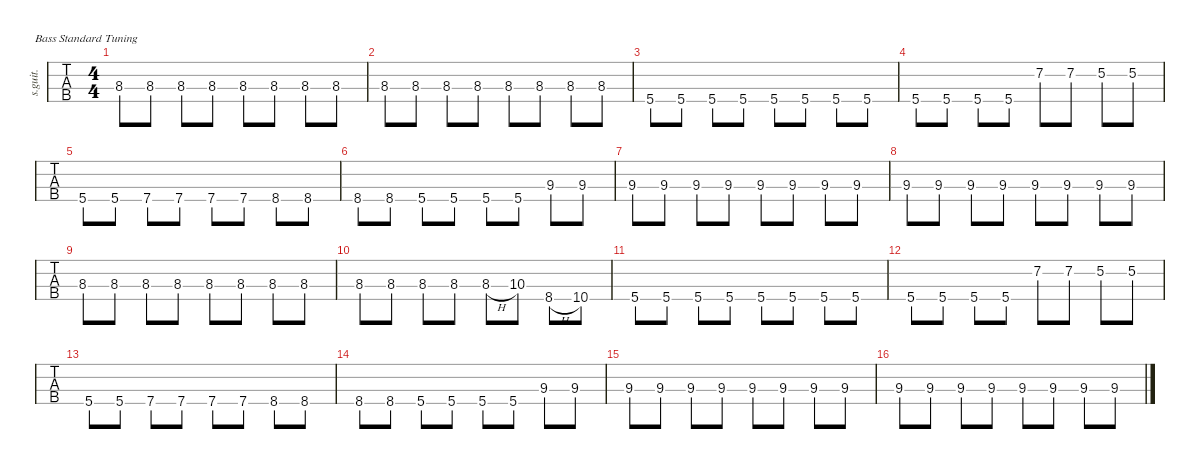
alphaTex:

\defaultSystemsLayout 4
\hideDynamics
\bracketExtendMode nobrackets
\track ("Electric Bass" "s.guit.") {instrument electricbassfinger}
\staff {tabs}
\tuning (G2 D2 A1 E1)
\ts (4 4)
\tempo (173 hide)
\clef f4
\ks c
8.3.8{dy mf} 8.3.8 8.3.8 8.3.8 8.3.8 8.3.8 8.3.8 8.3.8 |
8.3.8 8.3.8 8.3.8 8.3.8 8.3.8 8.3.8 8.3.8 8.3.8 |
5.4.8 5.4.8 5.4.8 5.4.8 5.4.8 5.4.8 5.4.8 5.4.8 |
5.4.8 5.4.8 5.4.8 5.4.8 7.2.8 7.2.8 5.2.8 5.2.8 |
5.4.8 5.4.8 7.4.8 7.4.8 7.4.8 7.4.8 8.4.8 8.4.8 |
8.4.8 8.4.8 5.4.8 5.4.8 5.4.8 5.4.8 9.3{acc #}.8 9.3{acc #}.8 |
9.3{acc #}.8 9.3{acc #}.8 9.3{acc #}.8 9.3{acc #}.8 9.3{acc #}.8 9.3{acc #}.8 9.3{acc #}.8 9.3{acc #}.8 |
9.3{acc #}.8 9.3{acc #}.8 9.3{acc #}.8 9.3{acc #}.8 9.3{acc #}.8 9.3{acc #}.8 9.3{acc #}.8 9.3{acc #}.8 |
8.3.8 8.3.8 8.3.8 8.3.8 8.3.8 8.3.8 8.3.8 8.3.8 |
8.3.8 8.3.8 8.3.8 8.3.8 8.3{h}.8 10.3.8 8.4{h}.8 10.4.8 |
5.4.8 5.4.8 5.4.8 5.4.8 5.4.8 5.4.8 5.4.8 5.4.8 |
5.4.8 5.4.8 5.4.8 5.4.8 7.2.8 7.2.8 5.2.8 5.2.8 |
5.4.8 5.4.8 7.4.8 7.4.8 7.4.8 7.4.8 8.4.8 8.4.8 |
8.4.8 8.4.8 5.4.8 5.4.8 5.4.8 5.4.8 9.3{acc #}.8 9.3{acc #}.8 |
9.3{acc #}.8 9.3{acc #}.8 9.3{acc #}.8 9.3{acc #}.8 9.3{acc #}.8 9.3{acc #}.8 9.3{acc #}.8 9.3{acc #}.8 |
9.3{acc #}.8 9.3{acc #}.8 9.3{acc #}.8 9.3{acc #}.8 9.3{acc #}.8 9.3{acc #}.8 9.3{acc #}.8 9.3{acc #}.8
